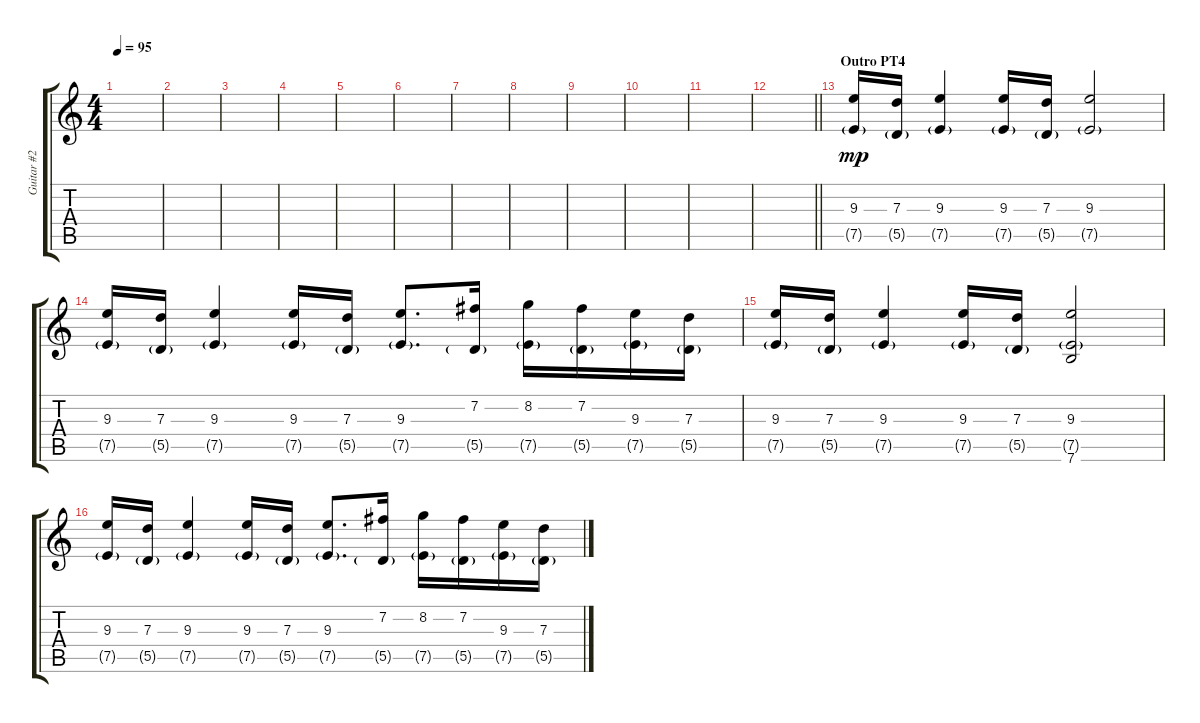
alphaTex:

\track ("Guitar #2" "Guitar #2") {instrument distortionguitar}
\staff {score tabs}
\tuning (E4 B3 G3 D3 A2 E2) {hide}
\ts (4 4)
\tempo 95
\clef g2
\ks c
|
|
|
|
|
|
|
|
|
|
|
\barLineRight lightlight
|
\section ("" "Outro PT4")
(9.3 7.5{g}).16{dy mp} (7.3 5.5{g}).16 (9.3 7.5{g}).4 (9.3 7.5{g}).16 (7.3 5.5{g}).16 (9.3 7.5{g}).2 |
(9.3 7.5{g}).16 (7.3 5.5{g}).16 (9.3 7.5{g}).4 (9.3 7.5{g}).16 (7.3 5.5{g}).16 (9.3 7.5{g}).8{d} (7.2 5.5{g}).16 (8.2 7.5{g}).16 (7.2 5.5{g}).16 (9.3 7.5{g}).16 (7.3 5.5{g}).16 |
(9.3 7.5{g}).16 (7.3 5.5{g}).16 (9.3 7.5{g}).4 (9.3 7.5{g}).16 (7.3 5.5{g}).16 (9.3 7.5{g} 7.6).2 |
(9.3 7.5{g}).16 (7.3 5.5{g}).16 (9.3 7.5{g}).4 (9.3 7.5{g}).16 (7.3 5.5{g}).16 (9.3 7.5{g}).8{d} (7.2 5.5{g}).16 (8.2 7.5{g}).16 (7.2 5.5{g}).16 (9.3 7.5{g}).16 (7.3 5.5{g}).16
